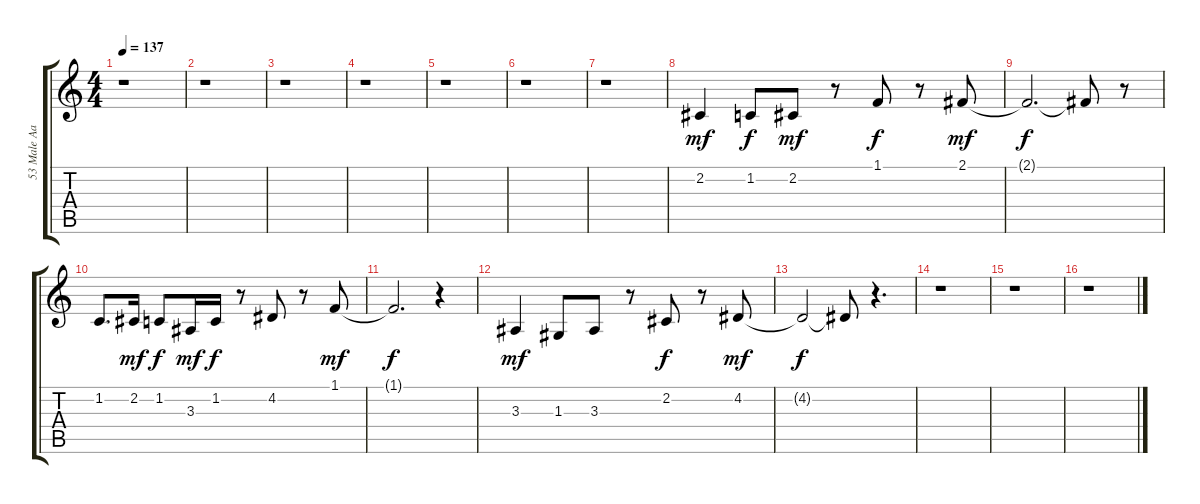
\track ("53 Male Aah" "53 Male Aa") {instrument choiraahs}
\staff {score tabs}
\tuning (E4 B3 G3 D3 A2 E2) {hide}
\ts (4 4)
\tempo 137
\clef g2
\ks c
r.1{dy f} |
r.1 |
r.1 |
r.1 |
r.1 |
r.1 |
r.1 |
2.2.4{dy mf} 1.2.8{dy f} 2.2.8{dy mf} r.8 1.1.8{dy f} r.8 2.1.8{dy mf} |
2.1{t}.2{d dy f} 2.1{t}.8 r.8 |
1.2.8{d} 2.2.16{dy mf} 1.2.8{dy f} 3.3.16{dy mf} 1.2.16{dy f} r.8 4.2.8 r.8 1.1.8{dy mf} |
1.1{t}.2{d dy f} r.4 |
3.3.4{dy mf} 1.3.8 3.3.8 r.8 2.2.8{dy f} r.8 4.2.8{dy mf} |
4.2{t}.2{dy f} 4.2{t}.8 r.4{d} |
r.1 |
r.1 |
r.1
